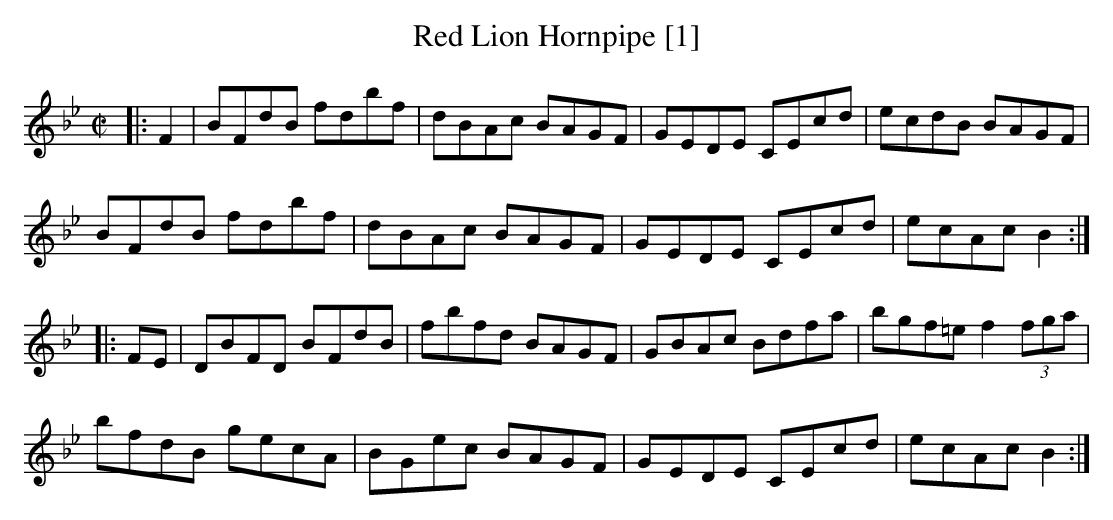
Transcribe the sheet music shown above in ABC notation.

X:1
T:Red Lion Hornpipe [1]
L:1/8
M:C|
K:Bb
|:F2|BFdB fdbf|dBAc BAGF|GEDE CEcd|ecdB BAGF|
BFdB fdbf|dBAc BAGF|GEDE CEcd|ecAc B2:|
|: FE|DBFD BFdB|fbfd BAGF|GBAc Bdfa|bgf=e f2 (3fga|
bfdB gecA|BGec BAGF|GEDE CEcd|ecAc B2:|]
